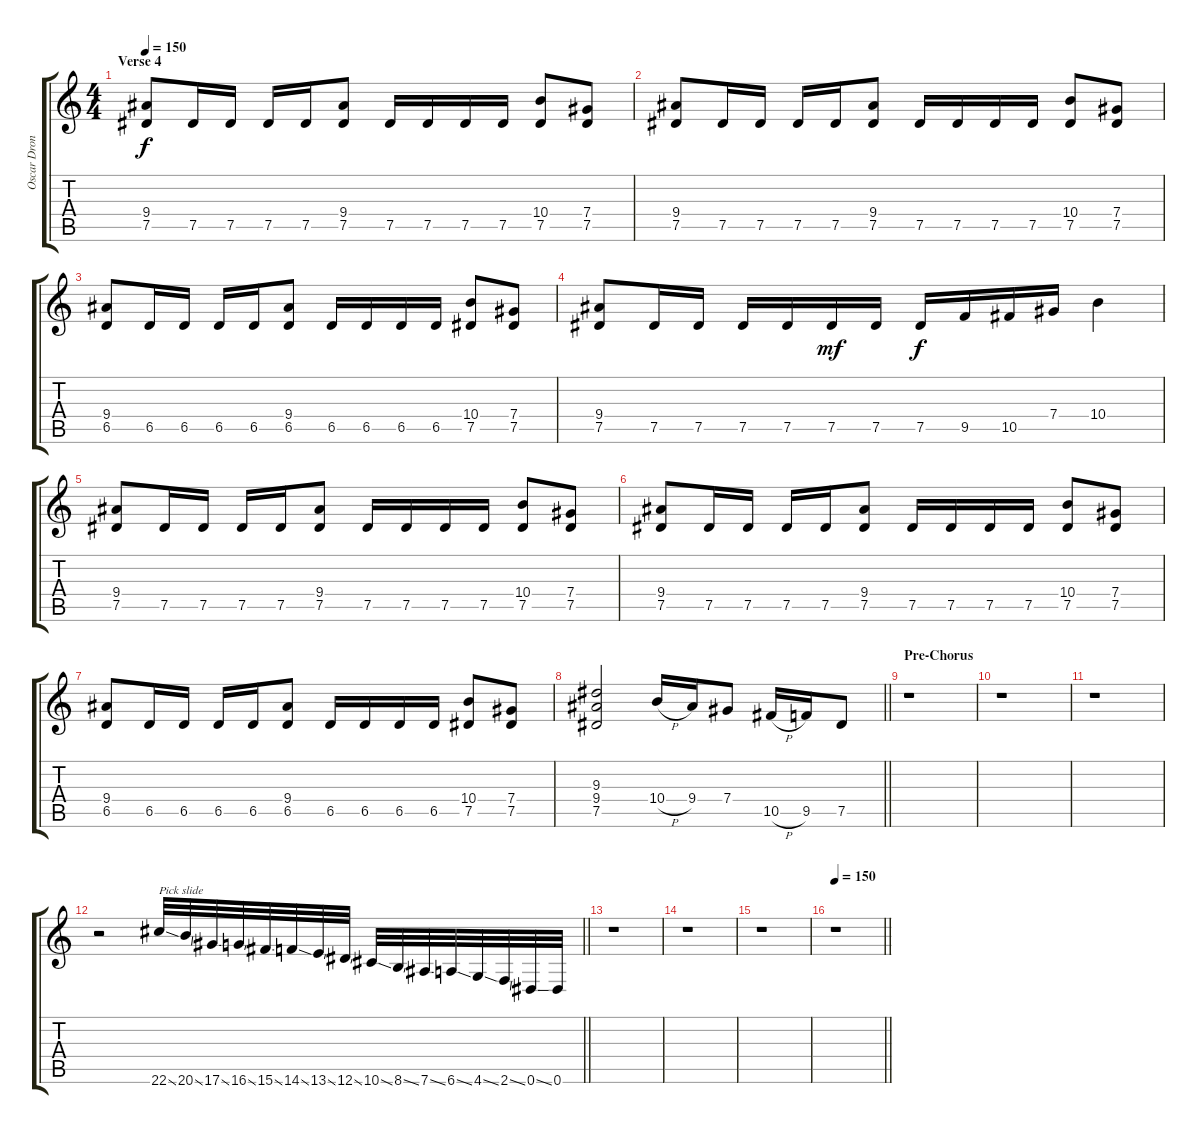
\track ("Oscar Dronjak" "Oscar Dron") {instrument distortionguitar}
\staff {score tabs}
\tuning (Eb4 Bb3 Gb3 Db3 Ab2 Eb2) {hide}
\ts (4 4)
\section ("" "Verse 4")
\tempo 150
\clef g2
\ks c
(9.4 7.5).8{dy f} 7.5.16 7.5.16 7.5.16 7.5.16 (9.4 7.5).8 7.5.16 7.5.16 7.5.16 7.5.16 (10.4 7.5).8 (7.4 7.5).8 |
(9.4 7.5).8 7.5.16 7.5.16 7.5.16 7.5.16 (9.4 7.5).8 7.5.16 7.5.16 7.5.16 7.5.16 (10.4 7.5).8 (7.4 7.5).8 |
(9.4 6.5).8 6.5.16 6.5.16 6.5.16 6.5.16 (9.4 6.5).8 6.5.16 6.5.16 6.5.16 6.5.16 (10.4 7.5).8 (7.4 7.5).8 |
(9.4 7.5).8 7.5.16 7.5.16 7.5.16 7.5.16 7.5.16{dy mf} 7.5.16 7.5.16{dy f} 9.5.16 10.5.16 7.4.16 10.4.4 |
(9.4 7.5).8 7.5.16 7.5.16 7.5.16 7.5.16 (9.4 7.5).8 7.5.16 7.5.16 7.5.16 7.5.16 (10.4 7.5).8 (7.4 7.5).8 |
(9.4 7.5).8 7.5.16 7.5.16 7.5.16 7.5.16 (9.4 7.5).8 7.5.16 7.5.16 7.5.16 7.5.16 (10.4 7.5).8 (7.4 7.5).8 |
(9.4 6.5).8 6.5.16 6.5.16 6.5.16 6.5.16 (9.4 6.5).8 6.5.16 6.5.16 6.5.16 6.5.16 (10.4 7.5).8 (7.4 7.5).8 |
\barLineRight lightlight
(9.3 9.4 7.5).2 10.4{h}.16 9.4.16 7.4.8 10.5{h}.16 9.5.16 7.5.8 |
\section ("" "Pre-Chorus")
r.1 |
r.1 |
r.1 |
\barLineRight lightlight
r.2 22.6{ss}.32{txt "Pick slide" volume 16 instrument guitarfretnoise} 20.6{ss}.32 17.6{ss}.32 16.6{ss}.32 15.6{ss}.32 14.6{ss}.32 13.6{ss}.32 12.6{ss}.32 10.6{ss}.32 8.6{ss}.32 7.6{ss}.32 6.6{ss}.32 4.6{ss}.32 2.6{ss}.32 0.6{ss}.32 0.6.32 |
r.1 |
r.1 |
r.1 |
\tempo 150
\barLineRight lightlight
r.1
